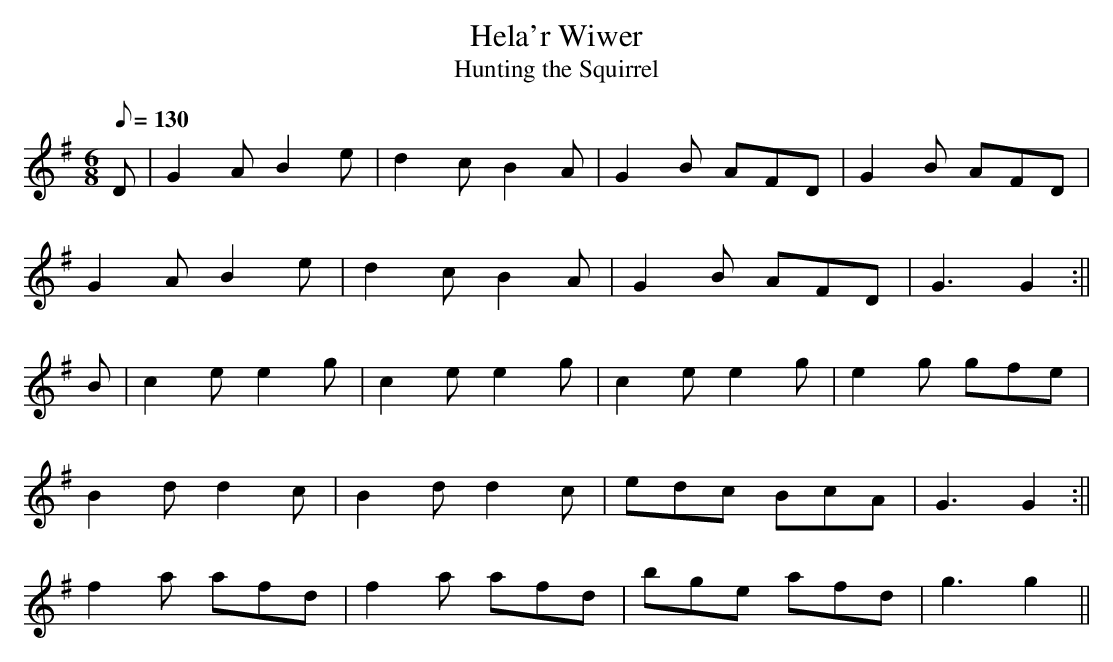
X:1
T:Hela'r Wiwer
T:Hunting the Squirrel
M:6/8
L:1/8
Q:130
K:G
D|G2AB2e|d2cB2A|G2B AFD|G2B AFD|
G2AB2e|d2cB2A|G2B AFD|G3G2:||
B|c2ee2g|c2ee2g|c2ee2g|e2g gfe|
1B2dd2c|B2dd2c|edc BcA|G3G2:||
2f2a afd|f2a afd|bge afd|g3g2||
